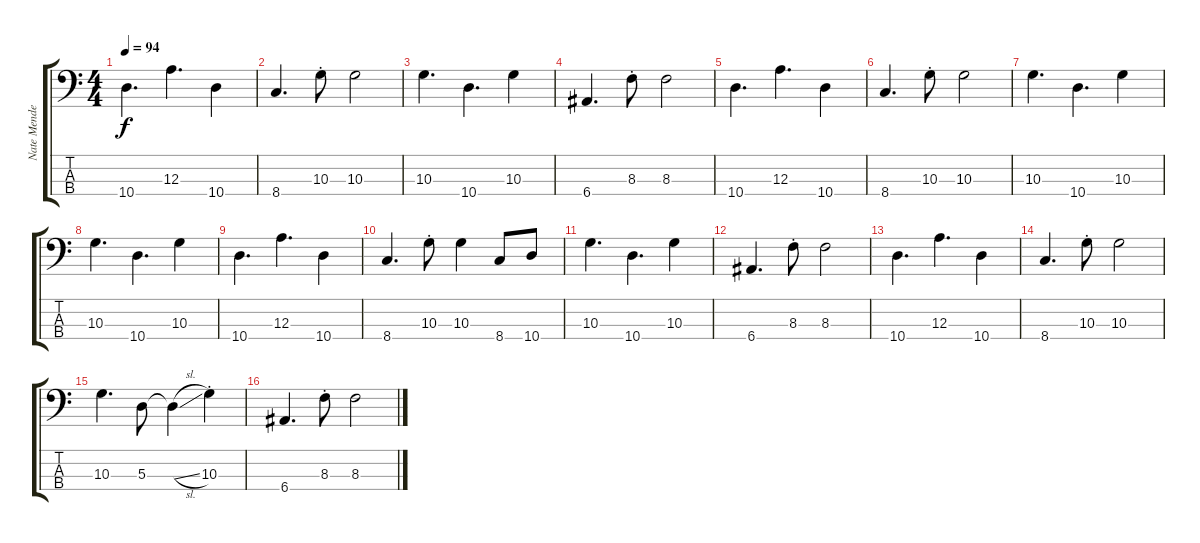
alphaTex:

\track ("Nate Mendel - Bass" "Nate Mende") {instrument electricbassfinger}
\staff {score tabs}
\tuning (G2 D2 A1 E1) {hide}
\ts (4 4)
\tempo 94
\clef f4
\ks c
10.4.4{d dy f} 12.3.4{d} 10.4.4 |
8.4.4{d} 10.3{st}.8 10.3.2 |
10.3.4{d} 10.4.4{d} 10.3.4 |
6.4.4{d} 8.3{st}.8 8.3.2 |
10.4.4{d} 12.3.4{d} 10.4.4 |
8.4.4{d} 10.3{st}.8 10.3.2 |
10.3.4{d} 10.4.4{d} 10.3.4 |
10.3.4{d} 10.4.4{d} 10.3.4 |
10.4.4{d} 12.3.4{d} 10.4.4 |
8.4.4{d} 10.3{st}.8 10.3.4 8.4.8 10.4.8 |
10.3.4{d} 10.4.4{d} 10.3.4 |
6.4.4{d} 8.3{st}.8 8.3.2 |
10.4.4{d} 12.3.4{d} 10.4.4 |
8.4.4{d} 10.3{st}.8 10.3.2 |
10.3.4{d} 5.3.8 5.3{sl t}.4 10.3{st}.4 |
6.4.4{d} 8.3{st}.8 8.3.2
